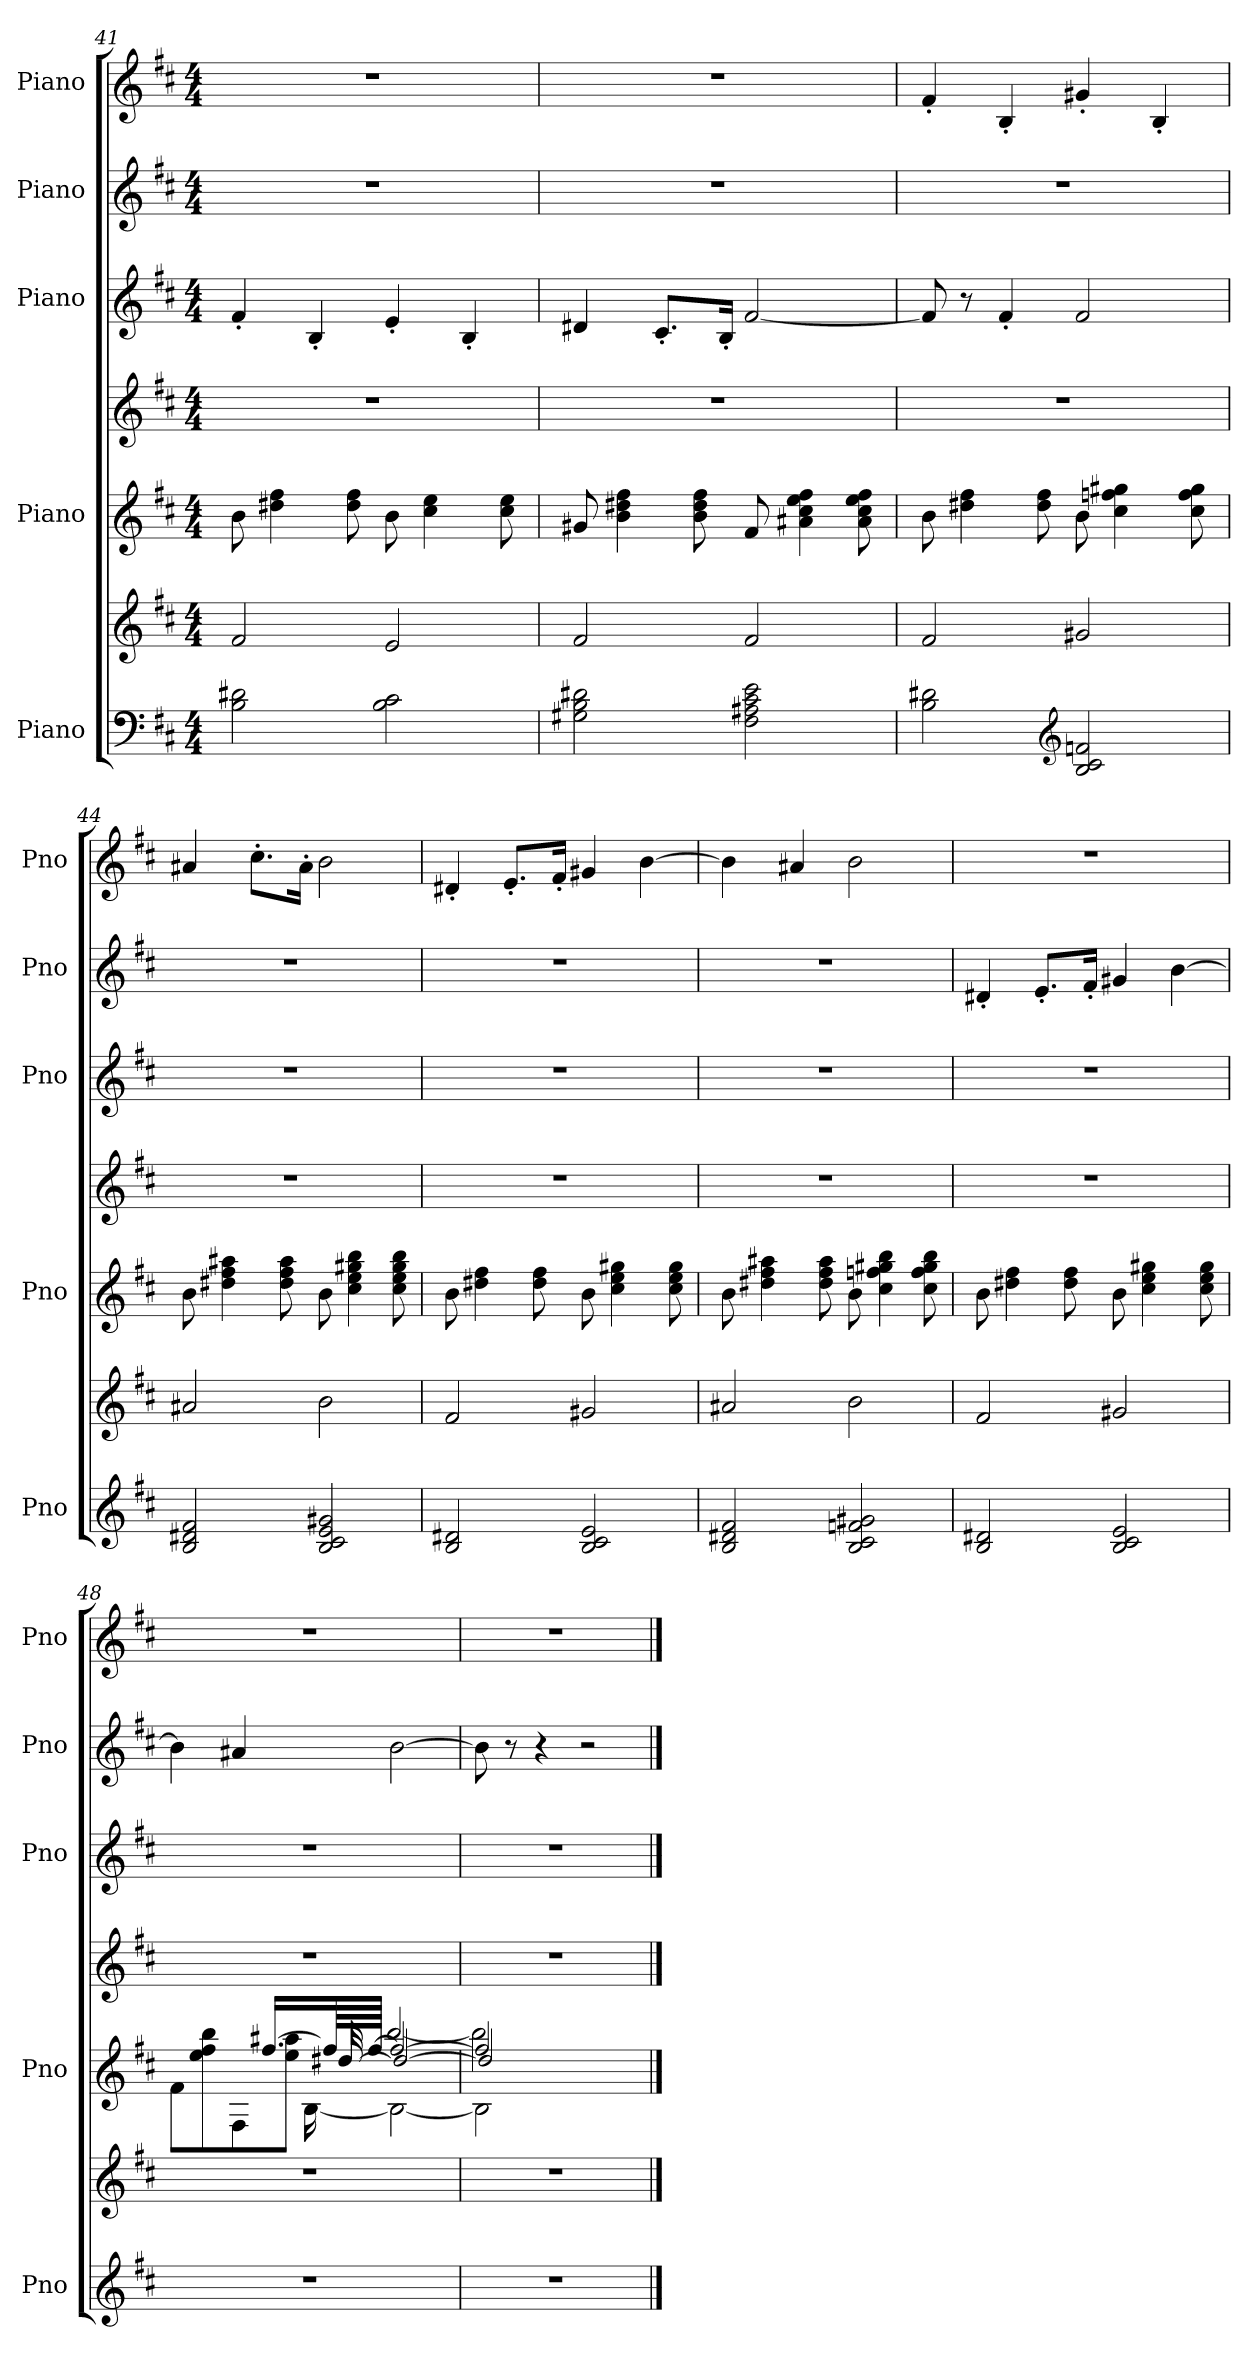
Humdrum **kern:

**kern	**kern	**kern	**kern	**kern	**kern	**kern
*part5	*part5	*part4	*part4	*part3	*part2	*part1
*staff7	*staff6	*staff5	*staff4	*staff3	*staff2	*staff1
*I"Piano	*	*I"Piano	*	*I"Piano	*I"Piano	*I"Piano
*I'Pno	*	*I'Pno	*	*I'Pno	*I'Pno	*I'Pno
*clefF4	*clefG2	*clefG2	*clefG2	*clefG2	*clefG2	*clefG2
*k[f#c#]	*k[f#c#]	*k[f#c#]	*k[f#c#]	*k[f#c#]	*k[f#c#]	*k[f#c#]
*M4/4	*M4/4	*M4/4	*M4/4	*M4/4	*M4/4	*M4/4
=41	=41	=41	=41	=41	=41	=41
2B\ 2d#X\	2f#/	8b\	1r	4f#'/	1r	1r
.	.	4dd#X\ 4ff#\	.	.	.	.
.	.	.	.	4B'/	.	.
.	.	8dd#\ 8ff#\	.	.	.	.
2B\ 2c#\	2e/	8b\	.	4e'/	.	.
.	.	4cc#\ 4ee\	.	.	.	.
.	.	.	.	4B'/	.	.
.	.	8cc#\ 8ee\	.	.	.	.
=42	=42	=42	=42	=42	=42	=42
2G#X\ 2B\ 2d#X\	2f#/	8g#X/	1r	4d#X/	1r	1r
.	.	4b\ 4dd#X\ 4ff#\	.	.	.	.
.	.	.	.	8.c#'/L	.	.
.	.	8b\ 8dd#\ 8ff#\	.	.	.	.
.	.	.	.	16B'/Jk	.	.
2F#\ 2A#X\ 2c#\ 2e\	2f#/	8f#/	.	[2f#/	.	.
.	.	4a#X\ 4cc#\ 4ee\ 4ff#\	.	.	.	.
.	.	8a#\ 8cc#\ 8ee\ 8ff#\	.	.	.	.
!!LO:LB:g=z
=43	=43	=43	=43	=43	=43	=43
2B\ 2d#X\	2f#/	8b\	1r	8f#/]	1r	4f#'/
.	.	4dd#X\ 4ff#\	.	8r	.	.
.	.	.	.	4f#'/	.	4B'/
.	.	8dd#\ 8ff#\	.	.	.	.
*clefG2	*	*	*	*	*	*
2B/ 2c#/ 2fn/	2g#X/	8b\	.	2f#/	.	4g#X'/
.	.	4cc#\ 4ffn\ 4gg#X\	.	.	.	.
.	.	.	.	.	.	4B'/
.	.	8cc#\ 8ff\ 8gg#\	.	.	.	.
=44	=44	=44	=44	=44	=44	=44
2B/ 2d#X/ 2f#/	2a#X/	8b\	1r	1r	1r	4a#X/
.	.	4dd#X\ 4ff#\ 4aa#X\	.	.	.	.
.	.	.	.	.	.	8.cc#'\L
.	.	8dd#\ 8ff#\ 8aa#\	.	.	.	.
.	.	.	.	.	.	16a#'\Jk
2B/ 2c#/ 2e/ 2g#X/	2b\	8b\	.	.	.	2b\
.	.	4cc#\ 4ee\ 4gg#X\ 4bb\	.	.	.	.
.	.	8cc#\ 8ee\ 8gg#\ 8bb\	.	.	.	.
=45	=45	=45	=45	=45	=45	=45
2B/ 2d#X/	2f#/	8b\	1r	1r	1r	4d#X'/
.	.	4dd#X\ 4ff#\	.	.	.	.
.	.	.	.	.	.	8.e'/L
.	.	8dd#\ 8ff#\	.	.	.	.
.	.	.	.	.	.	16f#'/Jk
2B/ 2c#/ 2e/	2g#X/	8b\	.	.	.	4g#X/
.	.	4cc#\ 4ee\ 4gg#X\	.	.	.	.
.	.	.	.	.	.	[4b\
.	.	8cc#\ 8ee\ 8gg#\	.	.	.	.
=46	=46	=46	=46	=46	=46	=46
2B/ 2d#X/ 2f#/	2a#X/	8b\	1r	1r	1r	4b\]
.	.	4dd#X\ 4ff#\ 4aa#X\	.	.	.	.
.	.	.	.	.	.	4a#X/
.	.	8dd#\ 8ff#\ 8aa#\	.	.	.	.
2B/ 2c#/ 2fn/ 2g#X/	2b\	8b\	.	.	.	2b\
.	.	4cc#\ 4ffn\ 4gg#X\ 4bb\	.	.	.	.
.	.	8cc#\ 8ff\ 8gg#\ 8bb\	.	.	.	.
!!LO:LB:g=z
=47	=47	=47	=47	=47	=47	=47
2B/ 2d#X/	2f#/	8b\	1r	1r	4d#X'/	1r
.	.	4dd#X\ 4ff#\	.	.	.	.
.	.	.	.	.	8.e'/L	.
.	.	8dd#\ 8ff#\	.	.	.	.
.	.	.	.	.	16f#'/Jk	.
2B/ 2c#/ 2e/	2g#X/	8b\	.	.	4g#X/	.
.	.	4cc#\ 4ee\ 4gg#X\	.	.	.	.
.	.	.	.	.	[4b\	.
.	.	8cc#\ 8ee\ 8gg#\	.	.	.	.
=48	=48	=48	=48	=48	=48	=48
*	*	*^	*	*	*	*
*	*	*	*^	*	*	*	*
*	*	*	*	*^	*	*	*	*
1r	1r	4ryy	8f#\L	4ryy	4ryy	1r	1r	4b\]	1r
.	.	.	8ee\ 8ff#\ 8bb\	.	.	.	.	.	.
.	.	8ryy	8F#\	8ryy	8ryy	.	.	4a#X/	.
.	.	[16.ff#/LL	8ee\ 8aa#X\J	16ryy	16ryy	.	.	.	.
.	.	.	.	32ryy	[16B\	.	.	.	.
.	.	64ff#/LL]	.	[32dd#X/	.	.	.	.	.
.	.	[64ff#/JJJJ	.	.	.	.	.	.	.
.	.	2ff#/_	[2bb/	2dd#/_	2B\_	.	.	[2b\	.
=49	=49	=49	=49	=49	=49	=49	=49	=49	=49
1r	1r	2ff#/]	2bb\]	2dd#/]	2B\]	1r	1r	8b\]	1r
.	.	.	.	.	.	.	.	8r	.
.	.	.	.	.	.	.	.	4r	.
.	.	2ryy	2ryy	2ryy	2ryy	.	.	2r	.
*	*	*v	*v	*v	*v	*	*	*	*
==	==	==	==	==	==	==
*-	*-	*-	*-	*-	*-	*-
